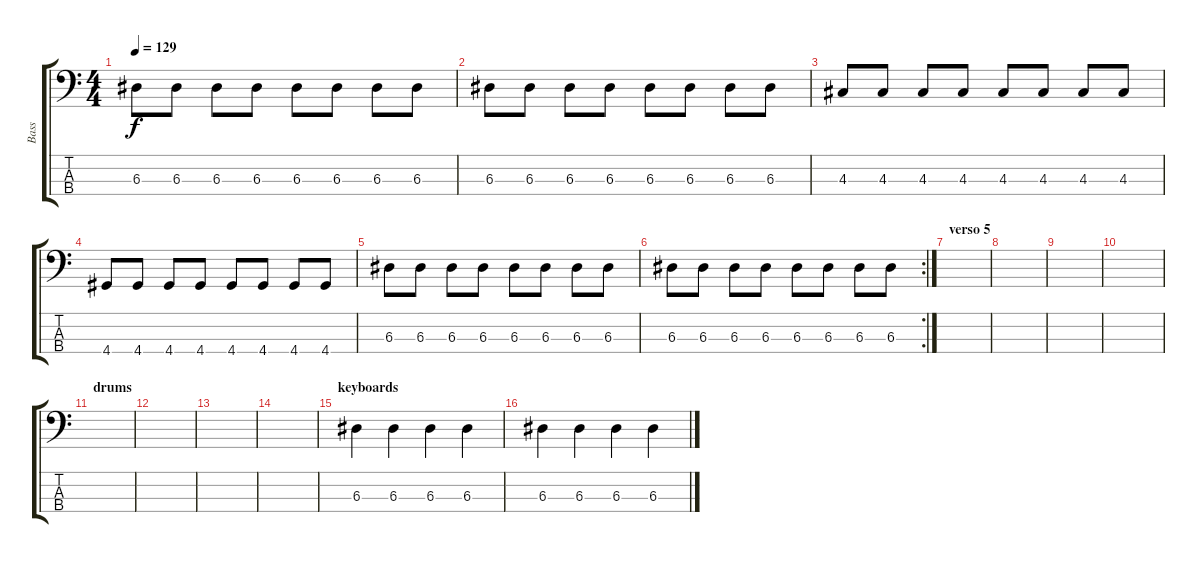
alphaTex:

\track ("Bass" "Bass") {instrument electricbasspick}
\staff {score tabs}
\tuning (G2 D2 A1 E1) {hide}
\ts (4 4)
\tempo 129
\clef f4
\ks c
6.3.8{dy f} 6.3.8 6.3.8 6.3.8 6.3.8 6.3.8 6.3.8 6.3.8 |
6.3.8 6.3.8 6.3.8 6.3.8 6.3.8 6.3.8 6.3.8 6.3.8 |
4.3.8 4.3.8 4.3.8 4.3.8 4.3.8 4.3.8 4.3.8 4.3.8 |
4.4.8 4.4.8 4.4.8 4.4.8 4.4.8 4.4.8 4.4.8 4.4.8 |
6.3.8 6.3.8 6.3.8 6.3.8 6.3.8 6.3.8 6.3.8 6.3.8 |
\rc 2
6.3.8 6.3.8 6.3.8 6.3.8 6.3.8 6.3.8 6.3.8 6.3.8 |
\section ("" "verso 5")
|
|
|
|
\section ("" "drums")
|
|
|
|
\section ("" "keyboards")
6.3.4 6.3.4 6.3.4 6.3.4 |
6.3.4 6.3.4 6.3.4 6.3.4
